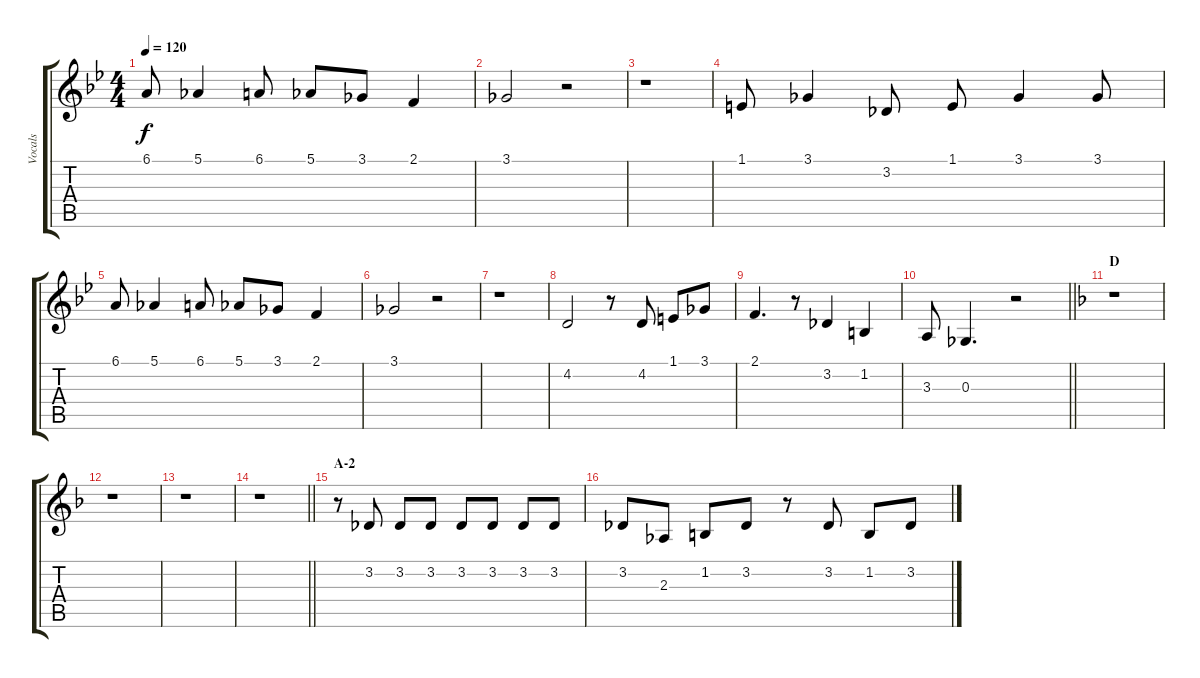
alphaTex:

\track ("Vocals" "Vocals") {instrument voiceoohs}
\staff {score tabs}
\tuning (Eb4 Bb3 Gb3 Db3 Ab2 Eb2) {hide}
\ts (4 4)
\tempo 120
\clef g2
\ks bb
6.1.8{dy f} 5.1.4 6.1.8 5.1.8 3.1.8 2.1.4 |
3.1.2 r.2 |
r.1 |
1.1.8 3.1.4 3.2.8 1.1.8 3.1.4 3.1.8 |
6.1.8 5.1.4 6.1.8 5.1.8 3.1.8 2.1.4 |
3.1.2 r.2 |
r.1 |
4.2.2 r.8 4.2.8 1.1.8 3.1.8 |
2.1.4{d} r.8 3.2.4 1.2.4 |
\barLineRight lightlight
3.3.8 0.3.4{d} r.2 |
\section ("" "D")
\ks f
r.1 |
r.1 |
r.1 |
\barLineRight lightlight
r.1 |
\section ("" "A-2")
r.8 3.2.8 3.2.8 3.2.8 3.2.8 3.2.8 3.2.8 3.2.8 |
3.2.8 2.3.8 1.2.8 3.2.8 r.8 3.2.8 1.2.8 3.2.8
